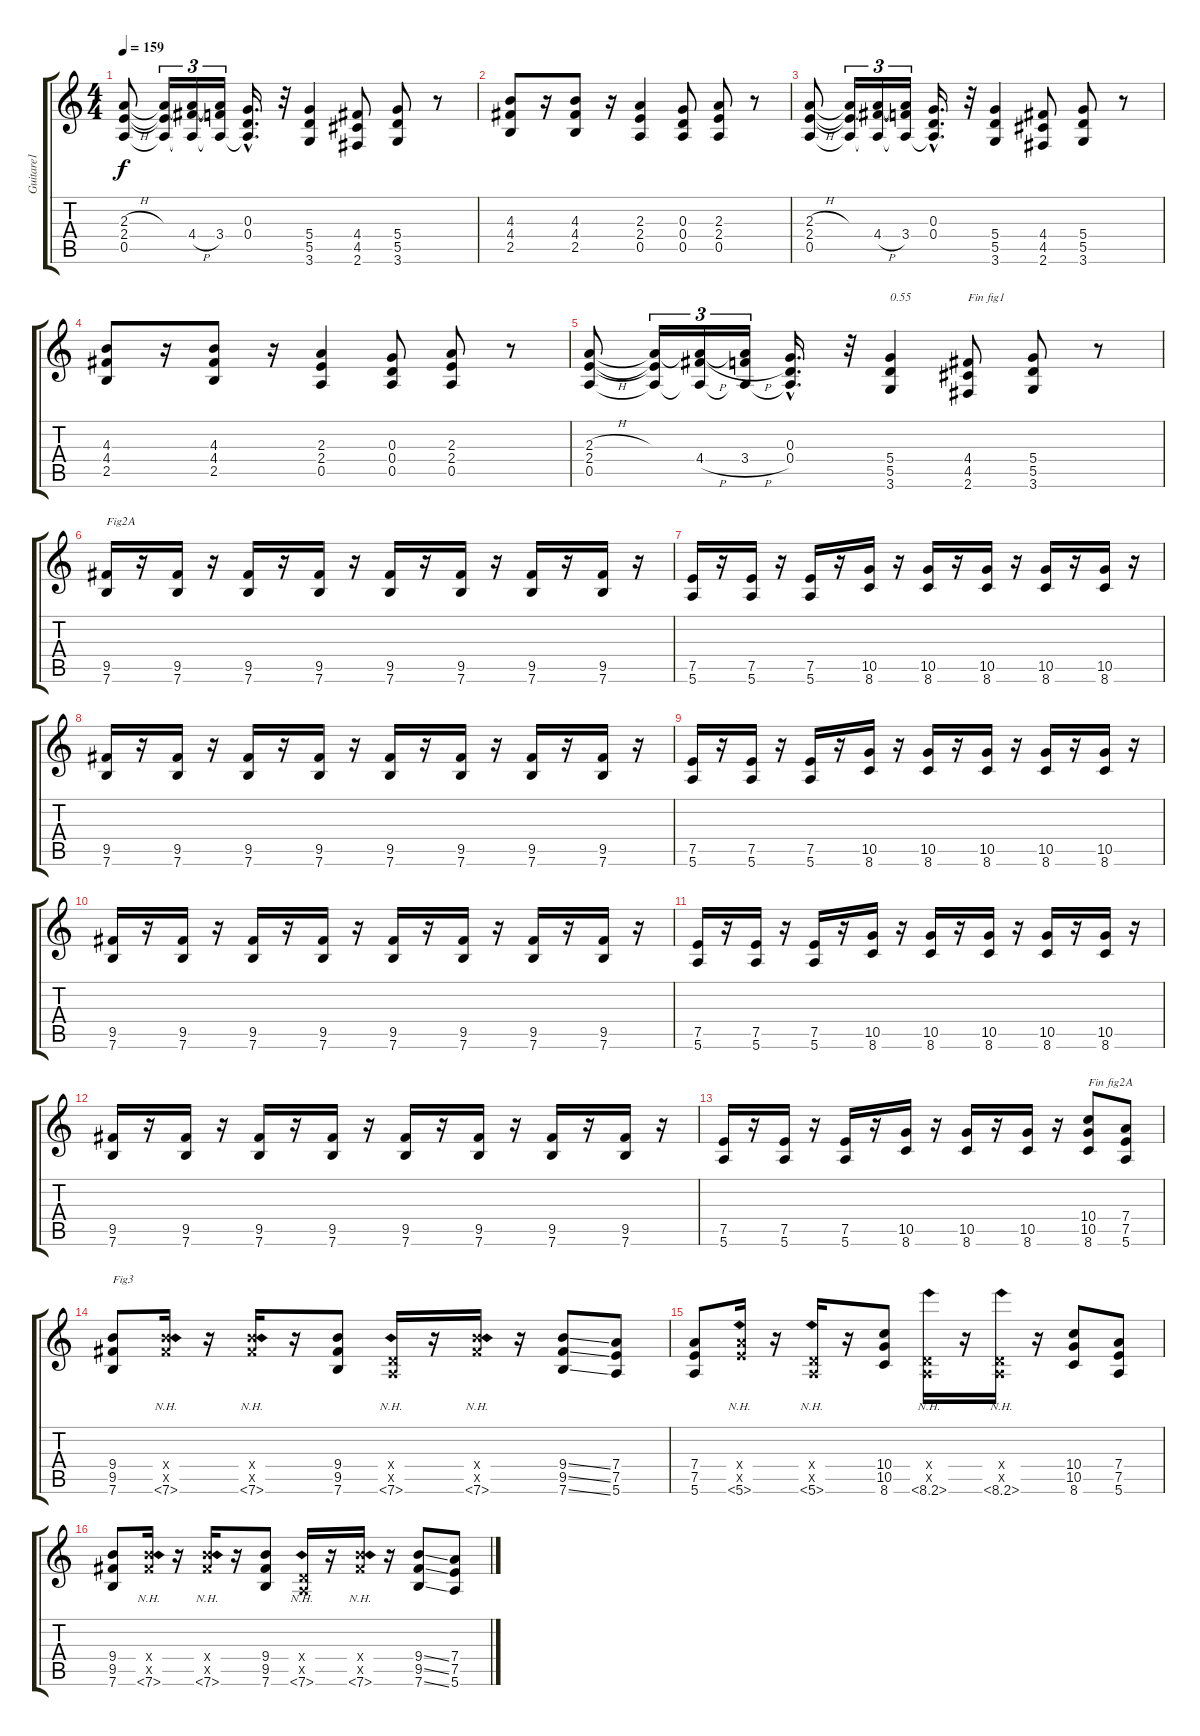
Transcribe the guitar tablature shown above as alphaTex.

\track ("Guitare1" "Guitare1") {instrument overdrivenguitar}
\staff {score tabs}
\tuning (E4 B3 G3 D3 A2 E2) {hide}
\ts (4 4)
\tempo 159
\clef g2
\ks c
(2.3{h} 2.4{h} 0.5).8{dy f} (2.3{t} 2.4{t} 0.5{t}).16{tu (3 2)} (2.3{t} 4.4{h} 0.5{t}).16{tu (3 2)} (2.3{t} 3.4 0.5{t}).16{tu (3 2)} (0.3{hac} 0.4{hac} 0.5{hac t}).16{d} r.32 (5.4 5.5 3.6).4 (4.4 4.5 2.6).8 (5.4 5.5 3.6).8 r.8 |
(4.3 4.4 2.5).8 r.16 (4.3 4.4 2.5).8 r.16 (2.3 2.4 0.5).4 (0.3 0.4 0.5).8 (2.3 2.4 0.5).8 r.8 |
(2.3{h} 2.4{h} 0.5).8 (2.3{t} 2.4{t} 0.5{t}).16{tu (3 2)} (2.3{t} 4.4{h} 0.5{t}).16{tu (3 2)} (2.3{t} 3.4 0.5{t}).16{tu (3 2)} (0.3{hac} 0.4{hac} 0.5{hac t}).16{d} r.32 (5.4 5.5 3.6).4 (4.4 4.5 2.6).8 (5.4 5.5 3.6).8 r.8 |
(4.3 4.4 2.5).8 r.16 (4.3 4.4 2.5).8 r.16 (2.3 2.4 0.5).4 (0.3 0.4 0.5).8 (2.3 2.4 0.5).8 r.8 |
(2.3{h} 2.4{h} 0.5).8 (2.3{t} 2.4{t} 0.5{t}).16{tu (3 2)} (2.3{t} 4.4{h} 0.5{t}).16{tu (3 2)} (2.3{t} 3.4{h} 0.5{t}).16{tu (3 2)} (0.3{hac} 0.4{hac} 0.5{hac t}).16{d} r.32 (5.4 5.5 3.6).4{txt "0.55"} (4.4 4.5 2.6).8{txt "Fin fig1"} (5.4 5.5 3.6).8 r.8 |
(9.5 7.6).16{txt "Fig2A"} r.16 (9.5 7.6).16 r.16 (9.5 7.6).16 r.16 (9.5 7.6).16 r.16 (9.5 7.6).16 r.16 (9.5 7.6).16 r.16 (9.5 7.6).16 r.16 (9.5 7.6).16 r.16 |
(7.5 5.6).16 r.16 (7.5 5.6).16 r.16 (7.5 5.6).16 r.16 (10.5 8.6).16 r.16 (10.5 8.6).16 r.16 (10.5 8.6).16 r.16 (10.5 8.6).16 r.16 (10.5 8.6).16 r.16 |
(9.5 7.6).16 r.16 (9.5 7.6).16 r.16 (9.5 7.6).16 r.16 (9.5 7.6).16 r.16 (9.5 7.6).16 r.16 (9.5 7.6).16 r.16 (9.5 7.6).16 r.16 (9.5 7.6).16 r.16 |
(7.5 5.6).16 r.16 (7.5 5.6).16 r.16 (7.5 5.6).16 r.16 (10.5 8.6).16 r.16 (10.5 8.6).16 r.16 (10.5 8.6).16 r.16 (10.5 8.6).16 r.16 (10.5 8.6).16 r.16 |
(9.5 7.6).16 r.16 (9.5 7.6).16 r.16 (9.5 7.6).16 r.16 (9.5 7.6).16 r.16 (9.5 7.6).16 r.16 (9.5 7.6).16 r.16 (9.5 7.6).16 r.16 (9.5 7.6).16 r.16 |
(7.5 5.6).16 r.16 (7.5 5.6).16 r.16 (7.5 5.6).16 r.16 (10.5 8.6).16 r.16 (10.5 8.6).16 r.16 (10.5 8.6).16 r.16 (10.5 8.6).16 r.16 (10.5 8.6).16 r.16 |
(9.5 7.6).16 r.16 (9.5 7.6).16 r.16 (9.5 7.6).16 r.16 (9.5 7.6).16 r.16 (9.5 7.6).16 r.16 (9.5 7.6).16 r.16 (9.5 7.6).16 r.16 (9.5 7.6).16 r.16 |
(7.5 5.6).16 r.16 (7.5 5.6).16 r.16 (7.5 5.6).16 r.16 (10.5 8.6).16 r.16 (10.5 8.6).16 r.16 (10.5 8.6).16 r.16 (10.4 10.5 8.6).8{txt "Fin fig2A"} (7.4 7.5 5.6).8 |
(9.4 9.5 7.6).8{txt "Fig3"} (9.4{x} 9.5{x} 7.6{nh}).16 r.16 (9.4{x} 9.5{x} 7.6{nh}).16 r.16 (9.4 9.5 7.6).8 (0.4{x} 0.5{x} 7.6{nh}).16 r.16 (9.4{x} 9.5{x} 7.6{nh}).16 r.16 (9.4{ss} 9.5{ss} 7.6{ss}).8 (7.4 7.5 5.6).8 |
(7.4 7.5 5.6).8 (7.4{x} 7.5{x} 5.6{nh}).16 r.16 (0.4{x} 0.5{x} 5.6{nh}).16 r.16 (10.4 10.5 8.6).8 (0.4{x} 0.5{x} 8.6{nh}).16 r.16 (0.4{x} 0.5{x} 8.6{nh}).16 r.16 (10.4 10.5 8.6).8 (7.4 7.5 5.6).8 |
(9.4 9.5 7.6).8 (9.4{x} 9.5{x} 7.6{nh}).16 r.16 (9.4{x} 9.5{x} 7.6{nh}).16 r.16 (9.4 9.5 7.6).8 (0.4{x} 0.5{x} 7.6{nh}).16 r.16 (9.4{x} 9.5{x} 7.6{nh}).16 r.16 (9.4{ss} 9.5{ss} 7.6{ss}).8 (7.4 7.5 5.6).8
